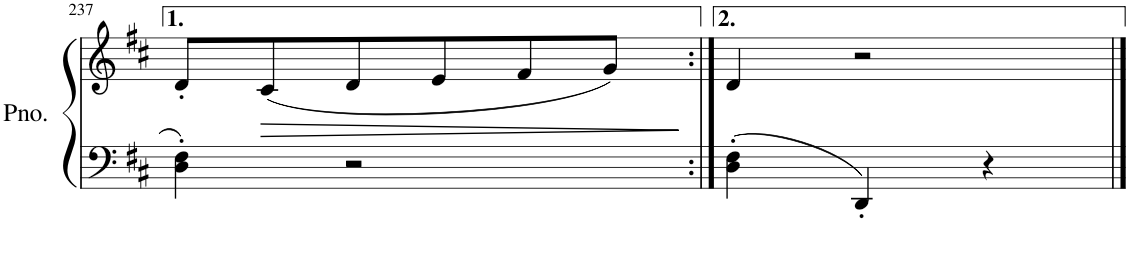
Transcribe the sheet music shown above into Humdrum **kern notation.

**kern	**kern	**dynam
*part1	*part1	*part1
*staff2	*staff1	*staff1/2
*I"Piano	*	*
*I'Pno.	*	*
!!LO:PB:g=z
*clefF4	*clefG2	*
*k[f#c#]	*k[f#c#]	*
*M3/4	*M3/4	*
=237	=237	=237
4D\' 4F#\'	8d'/L	.
!	!	!LO:HP:b
.	(8c#/	>
2r	8d/	.
.	8e/	.
.	8f#/	.
.	8g/J)	.
.	.	]
=238:|!	=238:|!	=238:|!
4D\' 4F#\'	4d/	.
4DD'/	2r	.
4r	.	.
==	==	==
*-	*-	*-
